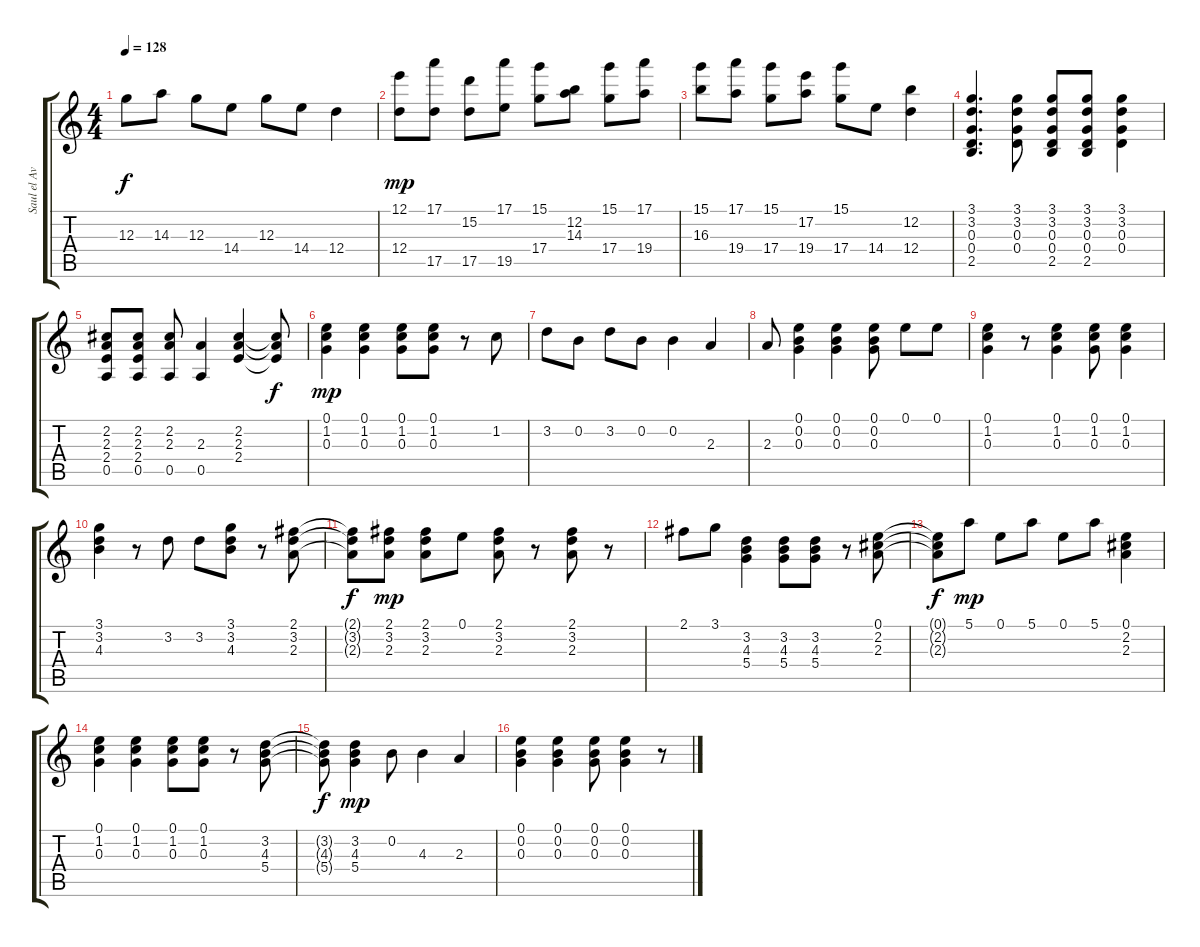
\track ("Saul el Avaro Hernandez" "Saul el Av") {instrument acousticguitarsteel}
\staff {score tabs}
\tuning (E4 B3 G3 D3 A2 E2) {hide}
\ts (4 4)
\tempo 128
\clef g2
\ks c
12.3.8{dy f} 14.3.8 12.3.8 14.4.8 12.3.8 14.4.8 12.4.4 |
(12.1 12.4).8{dy mp} (17.1 17.5).8 (15.2 17.5).8 (17.1 19.5).8 (15.1 17.4).8 (12.2 14.3).8 (15.1 17.4).8 (17.1 19.4).8 |
(15.1 16.3).8 (17.1 19.4).8 (15.1 17.4).8 (17.2 19.4).8 (15.1 17.4).8 14.4.8 (12.2 12.4).4 |
(3.1 3.2 0.3 0.4 2.5).4{d} (3.1 3.2 0.3 0.4).8 (3.1 3.2 0.3 0.4 2.5).8 (3.1 3.2 0.3 0.4 2.5).8 (3.1 3.2 0.3 0.4).4 |
(2.2 2.3 2.4 0.5).8 (2.2 2.3 2.4 0.5).8 (2.2 2.3 0.5).8 (2.3 0.5).4 (2.2 2.3 2.4).4 (2.2{t} 2.3{t} 2.4{t}).8{dy f} |
(0.1 1.2 0.3).4{dy mp} (0.1 1.2 0.3).4 (0.1 1.2 0.3).8 (0.1 1.2 0.3).8 r.8 1.2.8 |
3.2.8 0.2.8 3.2.8 0.2.8 0.2.4 2.3.4 |
2.3.8 (0.1 0.2 0.3).4 (0.1 0.2 0.3).4 (0.1 0.2 0.3).8 0.1.8 0.1.8 |
(0.1 1.2 0.3).4 r.8 (0.1 1.2 0.3).4 (0.1 1.2 0.3).8 (0.1 1.2 0.3).4 |
(3.1 3.2 4.3).4 r.8 3.2.8 3.2.8 (3.1 3.2 4.3).8 r.8 (2.1 3.2 2.3).8 |
(2.1{t} 3.2{t} 2.3{t}).8{dy f} (2.1 3.2 2.3).8{dy mp} (2.1 3.2 2.3).8 0.1.8 (2.1 3.2 2.3).8 r.8 (2.1 3.2 2.3).8 r.8 |
2.1.8 3.1.8 (3.2 4.3 5.4).4 (3.2 4.3 5.4).8 (3.2 4.3 5.4).8 r.8 (0.1 2.2 2.3).8 |
(0.1{t} 2.2{t} 2.3{t}).8{dy f} 5.1.8{dy mp} 0.1.8 5.1.8 0.1.8 5.1.8 (0.1 2.2 2.3).4 |
(0.1 1.2 0.3).4 (0.1 1.2 0.3).4 (0.1 1.2 0.3).8 (0.1 1.2 0.3).8 r.8 (3.2 4.3 5.4).8 |
(3.2{t} 4.3{t} 5.4{t}).8{dy f} (3.2 4.3 5.4).4{dy mp} 0.2.8 4.3.4 2.3.4 |
(0.1 0.2 0.3).4 (0.1 0.2 0.3).4 (0.1 0.2 0.3).8 (0.1 0.2 0.3).4 r.8
